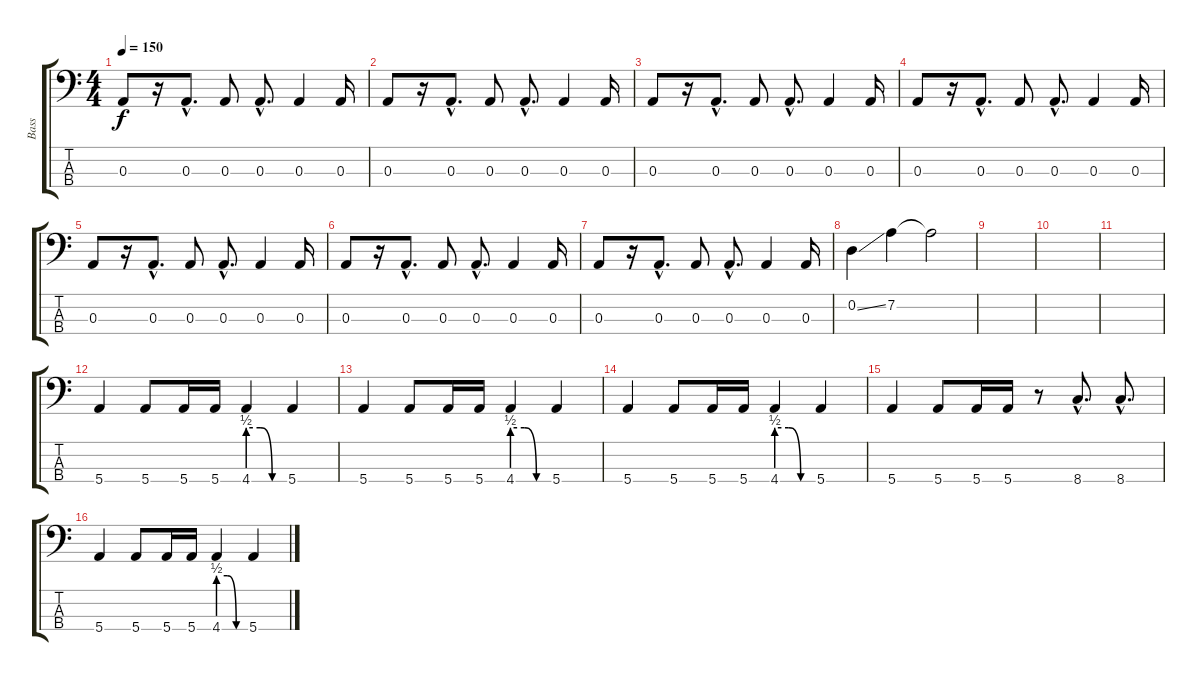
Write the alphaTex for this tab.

\track ("Bass" "Bass") {instrument electricbassfinger}
\staff {score tabs}
\tuning (G2 D2 A1 E1) {hide}
\ts (4 4)
\tempo 150
\clef f4
\ks c
0.3.8{dy f} r.16 0.3{hac}.8{d} 0.3.8 0.3{hac}.8{d} 0.3.4 0.3.16 |
0.3.8 r.16 0.3{hac}.8{d} 0.3.8 0.3{hac}.8{d} 0.3.4 0.3.16 |
0.3.8 r.16 0.3{hac}.8{d} 0.3.8 0.3{hac}.8{d} 0.3.4 0.3.16 |
0.3.8 r.16 0.3{hac}.8{d} 0.3.8 0.3{hac}.8{d} 0.3.4 0.3.16 |
0.3.8 r.16 0.3{hac}.8{d} 0.3.8 0.3{hac}.8{d} 0.3.4 0.3.16 |
0.3.8 r.16 0.3{hac}.8{d} 0.3.8 0.3{hac}.8{d} 0.3.4 0.3.16 |
0.3.8 r.16 0.3{hac}.8{d} 0.3.8 0.3{hac}.8{d} 0.3.4 0.3.16 |
0.2{ss}.4 7.2.4 7.2{t}.2 |
|
|
|
5.4.4 5.4.8 5.4.16 5.4.16 4.4{be (custom 0 2 20 2 40 0 60 0)}.4 5.4.4 |
5.4.4 5.4.8 5.4.16 5.4.16 4.4{be (custom 0 2 20 2 40 0 60 0)}.4 5.4.4 |
5.4.4 5.4.8 5.4.16 5.4.16 4.4{be (custom 0 2 20 2 40 0 60 0)}.4 5.4.4 |
5.4.4 5.4.8 5.4.16 5.4.16 r.8 8.4{hac}.8{d} 8.4{hac}.8{d} |
5.4.4 5.4.8 5.4.16 5.4.16 4.4{be (custom 0 2 20 2 40 0 60 0)}.4 5.4.4
